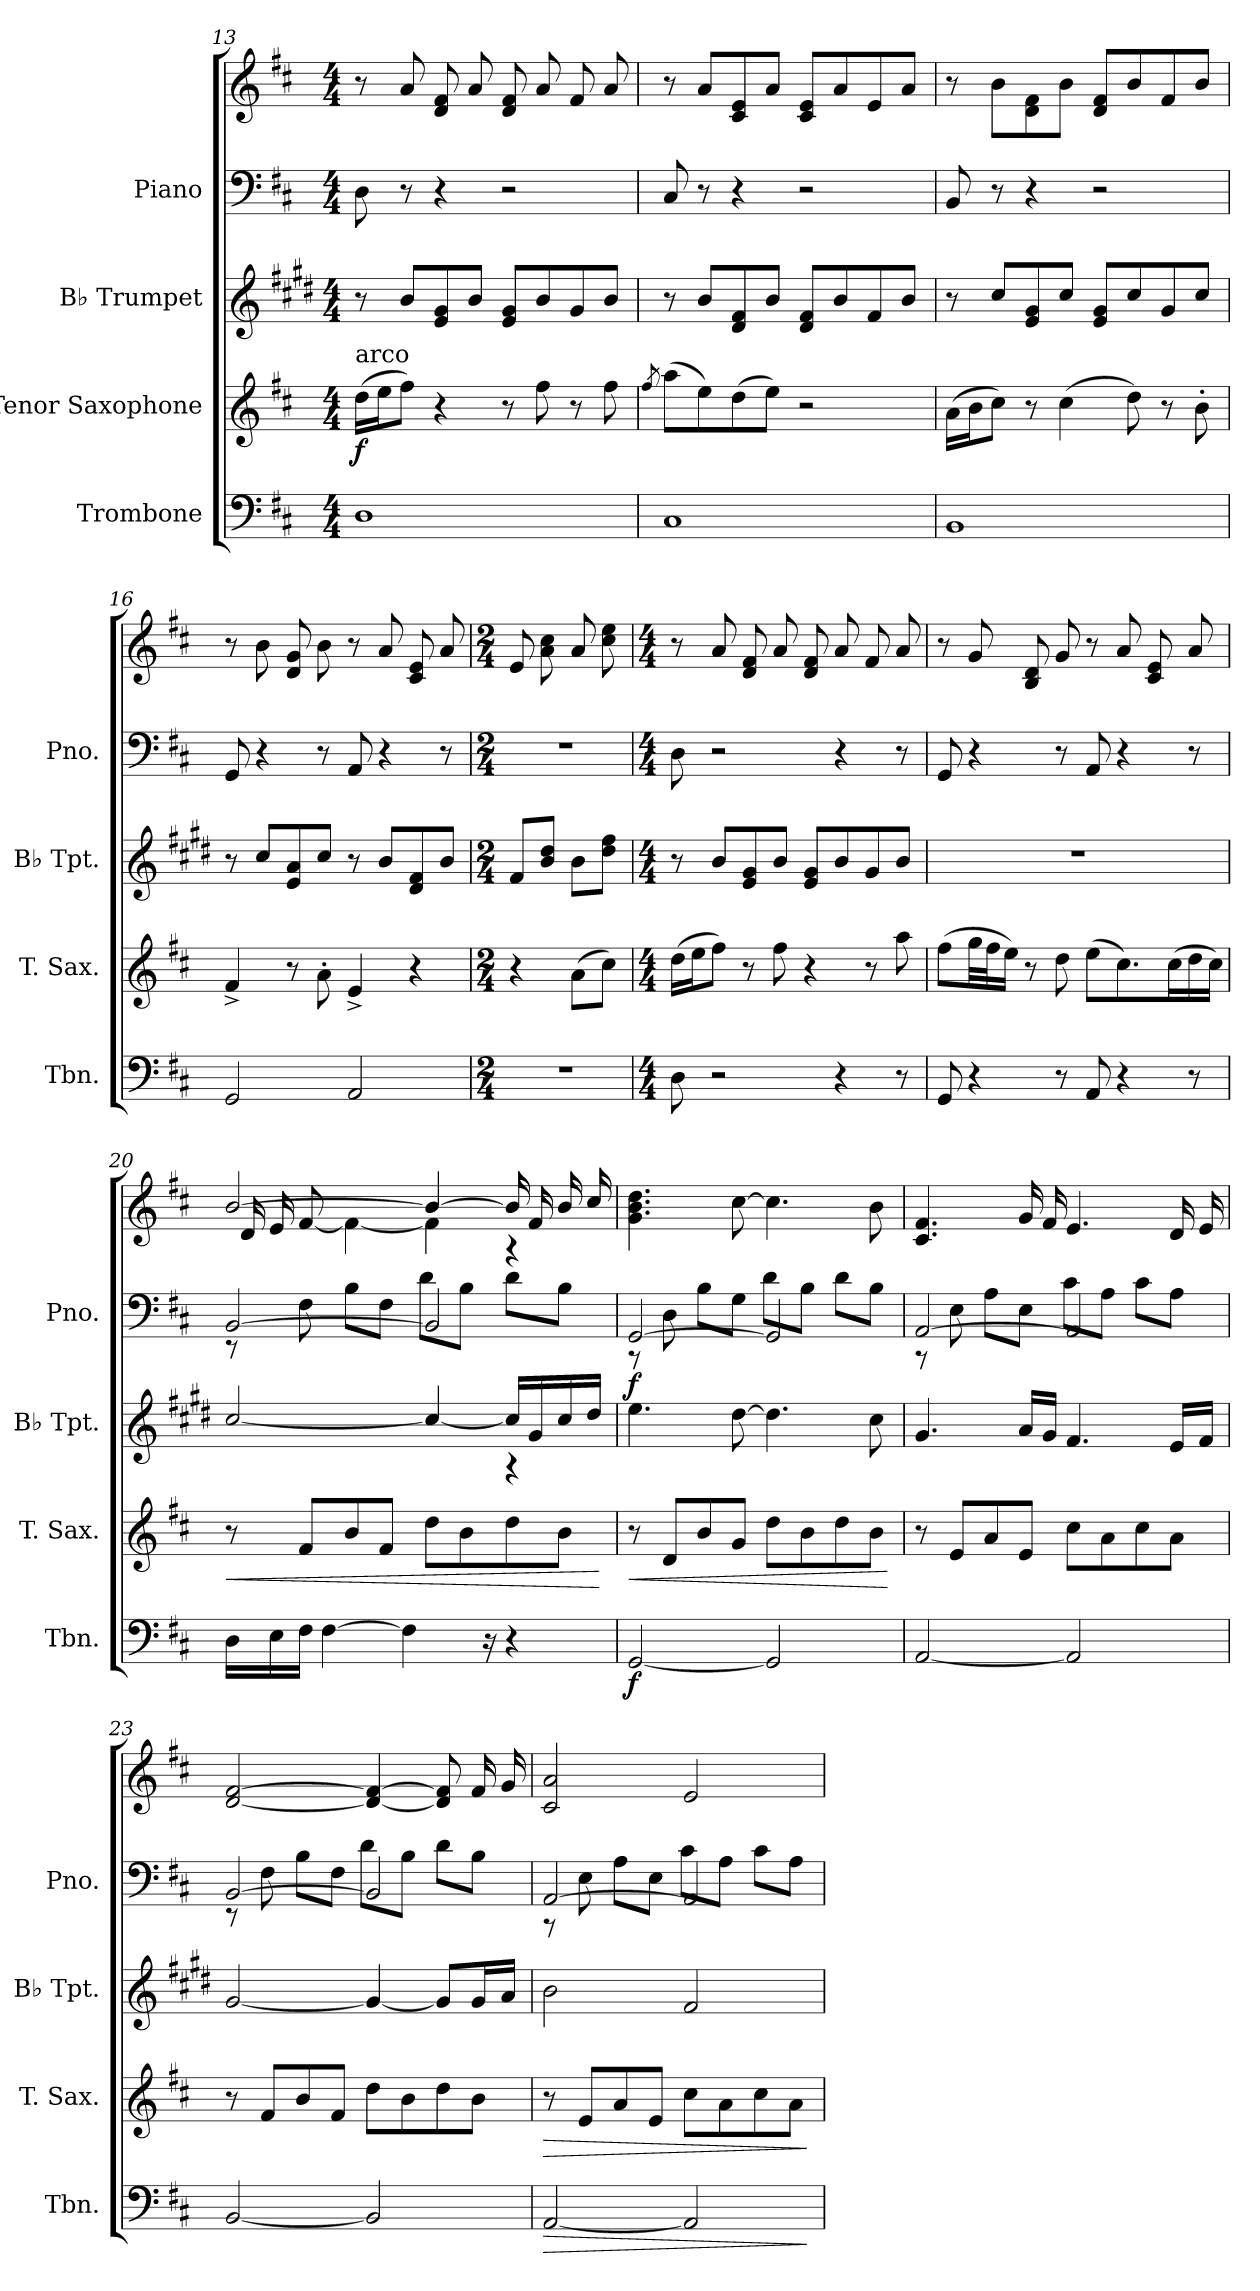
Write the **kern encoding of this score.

**kern	**dynam	**kern	**dynam	**kern	**kern	**kern	**dynam
*part4	*part4	*part3	*part3	*part2	*part1	*part1	*part1
*staff5	*staff5	*staff4	*staff4	*staff3	*staff2	*staff1	*staff1/2
*I"Trombone	*	*I"Tenor Saxophone	*	*I"B♭ Trumpet	*I"Piano	*	*
*I'Tbn.	*	*I'T. Sax.	*	*I'B♭ Tpt.	*I'Pno.	*	*
*clefF4	*	*clefG2	*	*clefG2	*clefF4	*clefG2	*
*	*	*ITrd8c14	*	*ITrd1c2	*	*	*
*k[f#c#]	*	*k[f#c#]	*	*k[f#c#]	*k[f#c#]	*k[f#c#]	*
*M4/4	*	*M4/4	*	*M4/4	*M4/4	*M4/4	*
=13	=13	=13	=13	=13	=13	=13	=13
!	!	!LO:TX:a:t=arco	!	!	!	!	!
!	!	!	!LO:DY:b	!	!	!	!
1D	.	(16d\LL	f	8r	8D\	8r	.
.	.	16e\J	.	.	.	.	.
.	.	8f#\J)	.	8a/L	8r	8a/	.
.	.	4r	.	8d/ 8f#/	4r	8d/ 8f#/	.
.	.	.	.	8a/J	.	8a/	.
.	.	8r	.	8d/ 8f#/L	2r	8d/ 8f#/	.
.	.	8f#\	.	8a/	.	8a/	.
.	.	8r	.	8f#/	.	8f#/	.
.	.	8f#\	.	8a/J	.	8a/	.
=14	=14	=14	=14	=14	=14	=14	=14
.	.	8qf#/	.	.	.	.	.
1C#	.	(8a\L	.	8r	8C#/	8r	.
.	.	8e\)	.	8a/L	8r	8a/L	.
.	.	(8d\	.	8c#/ 8e/	4r	8c#/ 8e/	.
.	.	8e\J)	.	8a/J	.	8a/J	.
.	.	2r	.	8c#/ 8e/L	2r	8c#/ 8e/L	.
.	.	.	.	8a/	.	8a/	.
.	.	.	.	8e/	.	8e/	.
.	.	.	.	8a/J	.	8a/J	.
!!LO:LB:g=z
=15	=15	=15	=15	=15	=15	=15	=15
1BB	.	(16A\LL	.	8r	8BB/	8r	.
.	.	16B\J	.	.	.	.	.
.	.	8c#\J)	.	8b/L	8r	8b\L	.
.	.	8r	.	8d/ 8f#/	4r	8d/ 8f#/	.
.	.	(4c#\	.	8b/J	.	8b\J	.
.	.	.	.	8d/ 8f#/L	2r	8d/ 8f#/L	.
.	.	8d\)	.	8b/	.	8b\	.
.	.	8r	.	8f#/	.	8f#/	.
.	.	8B'\	.	8b/J	.	8b\J	.
=16	=16	=16	=16	=16	=16	=16	=16
2GG/	.	4F#^/	.	8r	8GG/	8r	.
.	.	.	.	8b/L	4r	8b\	.
.	.	8r	.	8d/ 8g/	.	8d/ 8g/	.
.	.	8A'\	.	8b/J	8r	8b\	.
2AA/	.	4E^/	.	8r	8AA/	8r	.
.	.	.	.	8a/L	4r	8a/	.
.	.	4r	.	8c#/ 8e/	.	8c#/ 8e/	.
.	.	.	.	8a/J	8r	8a/	.
=17	=17	=17	=17	=17	=17	=17	=17
*M2/4	*	*M2/4	*	*M2/4	*M2/4	*M2/4	*
2r	.	4r	.	8e/L	2r	8e/	.
.	.	.	.	8a/ 8cc#/J	.	8a\ 8cc#\	.
.	.	(8A\L	.	8a\L	.	8a/	.
.	.	8c#\J)	.	8cc#\ 8ee\J	.	8cc#\ 8ee\	.
=18	=18	=18	=18	=18	=18	=18	=18
*M4/4	*	*M4/4	*	*M4/4	*M4/4	*M4/4	*
8D\	.	(16d\LL	.	8r	8D\	8r	.
.	.	16e\J	.	.	.	.	.
2r	.	8f#\J)	.	8a/L	2r	8a/	.
.	.	8r	.	8d/ 8f#/	.	8d/ 8f#/	.
.	.	8f#\	.	8a/J	.	8a/	.
.	.	4r	.	8d/ 8f#/L	.	8d/ 8f#/	.
4r	.	.	.	8a/	4r	8a/	.
.	.	8r	.	8f#/	.	8f#/	.
8r	.	8a\	.	8a/J	8r	8a/	.
!!LO:PB:g=z
=19	=19	=19	=19	=19	=19	=19	=19
8GG/	.	(8f#\L	.	1r	8GG/	8r	.
4r	.	32g\LL	.	.	4r	8g/	.
.	.	32f#\J	.	.	.	.	.
.	.	16e\JJ)	.	.	.	.	.
.	.	8r	.	.	.	8B/ 8d/	.
8r	.	8d\	.	.	8r	8g/	.
8AA/	.	(8e\L	.	.	8AA/	8r	.
4r	.	8.c#\)	.	.	4r	8a/	.
.	.	.	.	.	.	8c#/ 8e/	.
.	.	(16c#\L	.	.	.	.	.
8r	.	16d\	.	.	8r	8a/	.
.	.	16c#\JJ)	.	.	.	.	.
=20	=20	=20	=20	=20	=20	=20	=20
!	!	!	!LO:HP:b	!	!	!	!
*	*	*	*	*^	*^	*^	*
16D\LL	.	8r	<	[2b/	2.ryy	[2BB/	8r	[2b/	16d/	.
16E\	.	.	.	.	.	.	.	.	16e/	.
16F#\JJ	.	8F#/L	.	.	.	.	8F#\	.	[8f#/	.
[4F#\	.	.	.	.	.	.	.	.	.	.
.	.	8B/	.	.	.	.	8B\L	.	4f#\_	.
.	.	8F#/J	.	.	.	.	8F#\J	.	.	.
4F#\]	.	.	.	.	.	.	.	.	.	.
.	.	8d\L	.	4b/_	.	2BB/]	8d\L	4b/_	4f#\]	.
.	.	8B\	.	.	.	.	8B\J	.	.	.
16r	.	.	.	.	.	.	.	.	.	.
4r	.	8d\	.	16b/LL]	4r	.	8d\L	16b/]	4r	.
.	.	.	.	16f#/	.	.	.	16f#/	.	.
.	.	8B\J	.	16b/	.	.	8B\J	16b/	.	.
.	.	.	.	16cc#/JJ	.	.	.	16cc#/	.	.
*	*	*	*	*v	*v	*	*	*	*	*
*	*	*	*	*	*v	*v	*	*	*
*	*	*	*	*	*	*v	*v	*
.	.	.	[	.	.	.	.
=21	=21	=21	=21	=21	=21	=21	=21
!	!LO:DY:b	!	!LO:HP:b	!	!	!	!LO:DY:b=2
*	*	*	*	*	*^	*	*
[2GG/	f	8r	<	4.dd\	[2GG/	8r	4.g\ 4.b\ 4.dd\	f
.	.	8D/L	.	.	.	8D\	.	.
.	.	8B/	.	.	.	8B\L	.	.
.	.	8G/J	.	[8cc#\	.	8G\J	[8cc#\	.
2GG/]	.	8d\L	.	4.cc#\]	2GG/]	8d\L	4.cc#\]	.
.	.	8B\	.	.	.	8B\J	.	.
.	.	8d\	.	.	.	8d\L	.	.
.	.	8B\J	.	8b\	.	8B\J	8b\	.
*	*	*	*	*	*v	*v	*	*
.	.	.	[	.	.	.	.
!!LO:LB:g=z
=22	=22	=22	=22	=22	=22	=22	=22
*	*	*	*	*	*^	*	*
[2AA/	.	8r	.	4.f#/	[2AA/	8r	4.c#/ 4.f#/	.
.	.	8E/L	.	.	.	8E\	.	.
.	.	8A/	.	.	.	8A\L	.	.
.	.	8E/J	.	16g/LL	.	8E\J	16g/	.
.	.	.	.	16f#/JJ	.	.	16f#/	.
2AA/]	.	8c#\L	.	4.e/	2AA/]	8c#\L	4.e/	.
.	.	8A\	.	.	.	8A\J	.	.
.	.	8c#\	.	.	.	8c#\L	.	.
.	.	8A\J	.	16d/LL	.	8A\J	16d/	.
.	.	.	.	16e/JJ	.	.	16e/	.
=23	=23	=23	=23	=23	=23	=23	=23	=23
[2BB/	.	8r	.	[2f#/	[2BB/	8r	[2d/ [2f#/	.
.	.	8F#/L	.	.	.	8F#\	.	.
.	.	8B/	.	.	.	8B\L	.	.
.	.	8F#/J	.	.	.	8F#\J	.	.
2BB/]	.	8d\L	.	4f#/_	2BB/]	8d\L	4d/_ 4f#/_	.
.	.	8B\	.	.	.	8B\J	.	.
.	.	8d\	.	8f#/L]	.	8d\L	8d/] 8f#/]	.
.	.	8B\J	.	16f#/L	.	8B\J	16f#/	.
.	.	.	.	16g/JJ	.	.	16g/	.
=24	=24	=24	=24	=24	=24	=24	=24	=24
!	!LO:HP:b	!	!LO:HP:b	!	!	!	!	!
[2AA/	>	8r	>	2a\	[2AA/	8r	2c#/ 2a/	.
.	.	8E/L	.	.	.	8E\	.	.
.	.	8A/	.	.	.	8A\L	.	.
.	.	8E/J	.	.	.	8E\J	.	.
2AA/]	.	8c#\L	.	2e/	2AA/]	8c#\L	2e/	.
.	.	8A\	.	.	.	8A\J	.	.
.	.	8c#\	.	.	.	8c#\L	.	.
.	.	8A\J	.	.	.	8A\J	.	.
*	*	*	*	*	*v	*v	*	*
.	]	.	]	.	.	.	.
=	=	=	=	=	=	=	=
*-	*-	*-	*-	*-	*-	*-	*-
